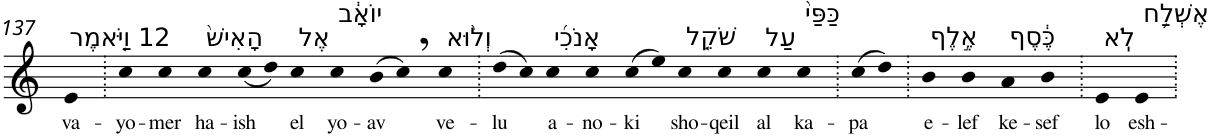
**kern	**text
*part1	*part1
*staff1	*staff1
*I"Piano	*
*I'Pno	*
!!LO:PB:g=z
*clefG2	*
*k[]	*
=137	=137
!LO:TX:a:t=12 וַיֹּ֤אמֶר	!
!	!LO:LY:b
4e	va-
=138.	=138.
!	!LO:LY:b
4cc	-yo-
!	!LO:LY:b
4cc	-mer
!LO:TX:a:t=הָאִישׁ֙	!
!	!LO:LY:b
4cc	ha-
!	!LO:LY:b
(<8cc	-ish
8dd)	.
!LO:TX:a:t=אֶל	!
!	!LO:LY:b
4cc	el
!LO:TX:a:t=יוֹאָ֔ב	!
!	!LO:LY:b
4cc	yo-
!	!LO:LY:b
(>8b	-av
8cc,)	.
!LO:TX:a:t=וְל֨וּא	!
!	!LO:LY:b
4cc	ve-
=139.	=139.
!	!LO:LY:b
(>8dd	-lu
8cc)	.
!LO:TX:a:t=אָנֹכִ֜י	!
!	!LO:LY:b
4cc	a-
!	!LO:LY:b
4cc	-no-
!	!LO:LY:b
(>8cc	-ki
8ee)	.
!LO:TX:a:t=שֹׁקֵ֤ל	!
!	!LO:LY:b
4cc	sho-
!	!LO:LY:b
4cc	-qeil
!LO:TX:a:t=עַל	!
!	!LO:LY:b
4cc	al
!LO:TX:a:t=כַּפַּי֙	!
!	!LO:LY:b
4cc	ka-
=140.	=140.
!	!LO:LY:b
(>8cc	-pa
8dd)	.
=141.	=141.
!LO:TX:a:t=אֶ֣לֶף	!
!	!LO:LY:b
4b	e-
!	!LO:LY:b
4b	-lef
!LO:TX:a:t=כֶּ֔סֶף	!
!	!LO:LY:b
4a	ke-
!	!LO:LY:b
4b	-sef
=142.	=142.
!LO:TX:a:t=לֹֽא	!
!	!LO:LY:b
4e	lo
!LO:TX:a:t=אֶשְׁלַ֥ח	!
!	!LO:LY:b
4e	esh-
=.	=.
*-	*-
